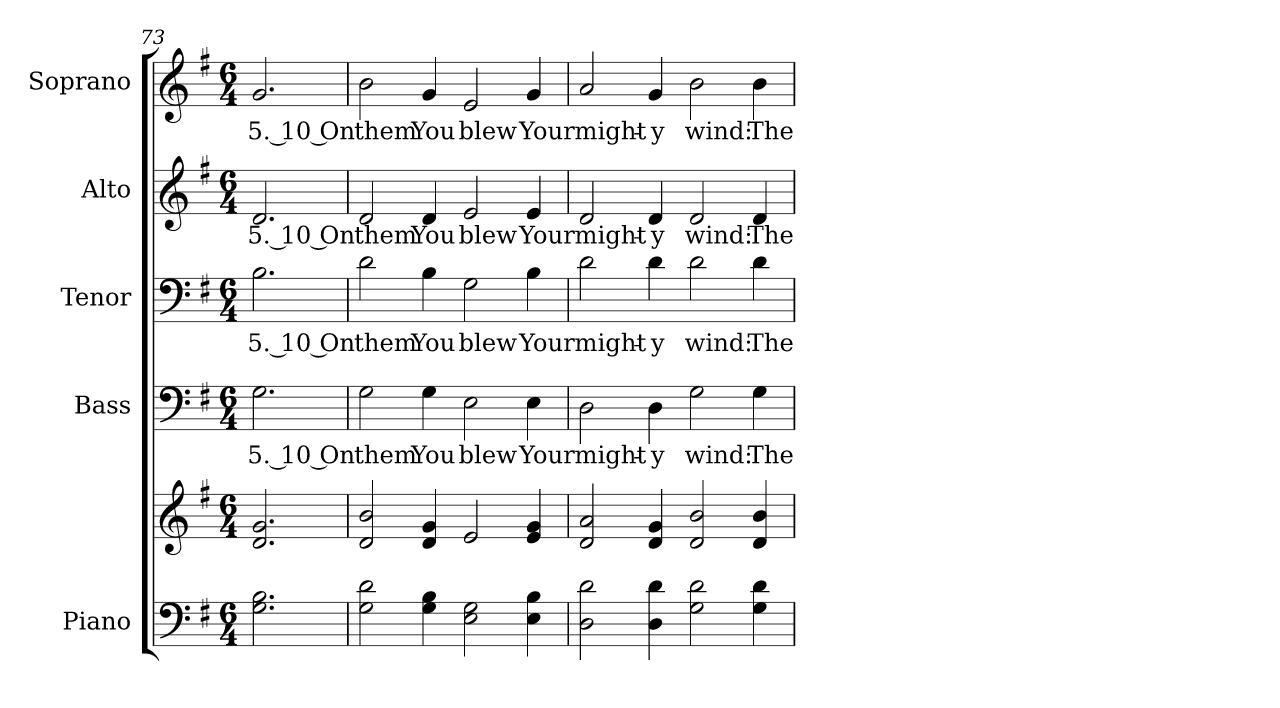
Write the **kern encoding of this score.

**kern	**kern	**kern	**text	**kern	**text	**kern	**text	**kern	**text
*part5	*part5	*part4	*part4	*part3	*part3	*part2	*part2	*part1	*part1
*staff6	*staff5	*staff4	*staff4	*staff3	*staff3	*staff2	*staff2	*staff1	*staff1
*I"Piano	*	*I"Bass	*	*I"Tenor	*	*I"Alto	*	*I"Soprano	*
*I'Pno.	*	*I'B.	*	*I'T.	*	*I'A.	*	*I'S.	*
!!LO:PB:g=z
*clefF4	*clefG2	*clefF4	*	*clefF4	*	*clefG2	*	*clefG2	*
*k[f#]	*k[f#]	*k[f#]	*	*k[f#]	*	*k[f#]	*	*k[f#]	*
*G:	*G:	*G:	*	*G:	*	*G:	*	*G:	*
*M6/4	*M6/4	*M6/4	*	*M6/4	*	*M6/4	*	*M6/4	*
=73	=73	=73	=73	=73	=73	=73	=73	=73	=73
!	!	!	!LO:LY:b:color=#000000	!	!	!	!	!	!
!	!	!	!	!	!LO:LY:b:color=#000000	!	!	!	!
!	!	!	!	!	!	!	!LO:LY:b:color=#000000	!	!
!	!	!	!	!	!	!	!	!	!LO:LY:b:color=#000000
2.Gi\ 2.Bi	2.di/ 2.gi	2.Gi\	5. 10 On	2.Bi\	5. 10 On	2.di/	5. 10 On	2.gi/	5. 10 On
=74	=74	=74	=74	=74	=74	=74	=74	=74	=74
!	!	!	!LO:LY:b:color=#000000	!	!	!	!	!	!
!	!	!	!	!	!LO:LY:b:color=#000000	!	!	!	!
!	!	!	!	!	!	!	!LO:LY:b:color=#000000	!	!
!	!	!	!	!	!	!	!	!	!LO:LY:b:color=#000000
2Gi\ 2di	2di/ 2bi	2Gi\	them	2di\	them	2di/	them	2bi\	them
!	!	!	!LO:LY:b:color=#000000	!	!	!	!	!	!
!	!	!	!	!	!LO:LY:b:color=#000000	!	!	!	!
!	!	!	!	!	!	!	!LO:LY:b:color=#000000	!	!
!	!	!	!	!	!	!	!	!	!LO:LY:b:color=#000000
4Gi\ 4Bi	4di/ 4gi	4Gi\	You	4Bi\	You	4di/	You	4gi/	You
!	!	!	!LO:LY:b:color=#000000	!	!	!	!	!	!
!	!	!	!	!	!LO:LY:b:color=#000000	!	!	!	!
!	!	!	!	!	!	!	!LO:LY:b:color=#000000	!	!
!	!	!	!	!	!	!	!	!	!LO:LY:b:color=#000000
2Ei\ 2Gi	2ei/	2Ei\	blew	2Gi\	blew	2ei/	blew	2ei/	blew
!	!	!	!LO:LY:b:color=#000000	!	!	!	!	!	!
!	!	!	!	!	!LO:LY:b:color=#000000	!	!	!	!
!	!	!	!	!	!	!	!LO:LY:b:color=#000000	!	!
!	!	!	!	!	!	!	!	!	!LO:LY:b:color=#000000
4Ei\ 4Bi	4ei/ 4gi	4Ei\	Your	4Bi\	Your	4ei/	Your	4gi/	Your
=75	=75	=75	=75	=75	=75	=75	=75	=75	=75
!	!	!	!LO:LY:b:color=#000000	!	!	!	!	!	!
!	!	!	!	!	!LO:LY:b:color=#000000	!	!	!	!
!	!	!	!	!	!	!	!LO:LY:b:color=#000000	!	!
!	!	!	!	!	!	!	!	!	!LO:LY:b:color=#000000
2Di\ 2di	2di/ 2ai	2Di\	might-	2di\	might-	2di/	might-	2ai/	might-
!	!	!	!LO:LY:b:color=#000000	!	!	!	!	!	!
!	!	!	!	!	!LO:LY:b:color=#000000	!	!	!	!
!	!	!	!	!	!	!	!LO:LY:b:color=#000000	!	!
!	!	!	!	!	!	!	!	!	!LO:LY:b:color=#000000
4Di\ 4di	4di/ 4gi	4Di\	-y	4di\	-y	4di/	-y	4gi/	-y
!	!	!	!LO:LY:b:color=#000000	!	!	!	!	!	!
!	!	!	!	!	!LO:LY:b:color=#000000	!	!	!	!
!	!	!	!	!	!	!	!LO:LY:b:color=#000000	!	!
!	!	!	!	!	!	!	!	!	!LO:LY:b:color=#000000
2Gi\ 2di	2di/ 2bi	2Gi\	wind:	2di\	wind:	2di/	wind:	2bi\	wind:
!	!	!	!LO:LY:b:color=#000000	!	!	!	!	!	!
!	!	!	!	!	!LO:LY:b:color=#000000	!	!	!	!
!	!	!	!	!	!	!	!LO:LY:b:color=#000000	!	!
!	!	!	!	!	!	!	!	!	!LO:LY:b:color=#000000
4Gi\ 4di	4di/ 4bi	4Gi\	The	4di\	The	4di/	The	4bi\	The
=	=	=	=	=	=	=	=	=	=
*-	*-	*-	*-	*-	*-	*-	*-	*-	*-
